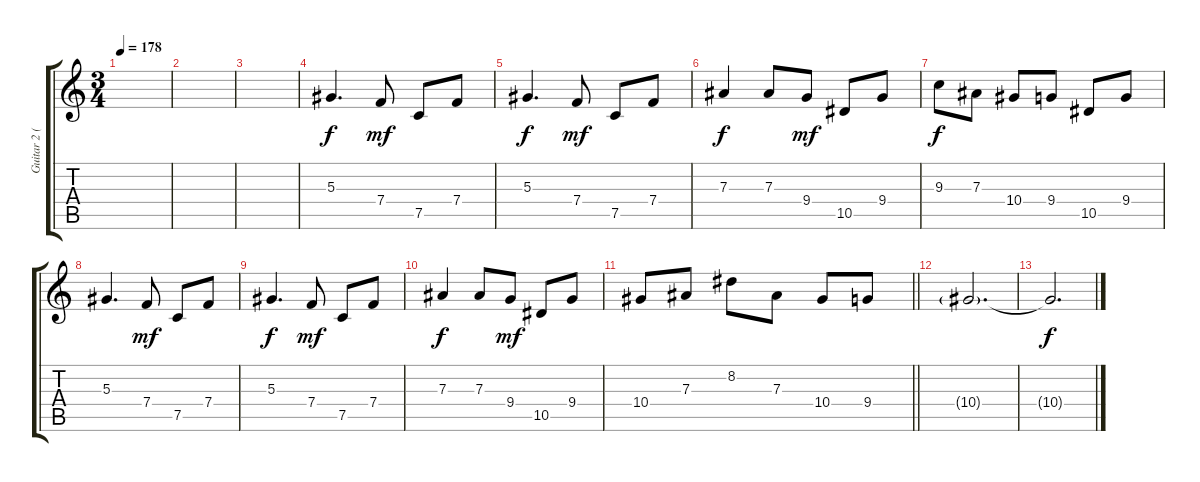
\track ("Guitar 2 (Lead)" "Guitar 2 (") {instrument distortionguitar}
\staff {score tabs}
\tuning (C4 G3 Eb3 Bb2 F2 C2) {hide}
\ts (3 4)
\tempo 178
\clef g2
\ks c
|
|
|
5.3.4{d dy f} 7.4.8{dy mf} 7.5.8 7.4.8 |
5.3.4{d dy f} 7.4.8{dy mf} 7.5.8 7.4.8 |
7.3.4{dy f} 7.3.8 9.4.8{dy mf} 10.5.8 9.4.8 |
9.3.8{dy f} 7.3.8 10.4.8 9.4.8 10.5.8 9.4.8 |
5.3.4{d} 7.4.8{dy mf} 7.5.8 7.4.8 |
5.3.4{d dy f} 7.4.8{dy mf} 7.5.8 7.4.8 |
7.3.4{dy f} 7.3.8 9.4.8{dy mf} 10.5.8 9.4.8 |
\barLineRight lightlight
10.4.8 7.3.8 8.2.8 7.3.8 10.4.8 9.4.8 |
10.4{g}.2{d} |
10.4{t}.2{d dy f}
